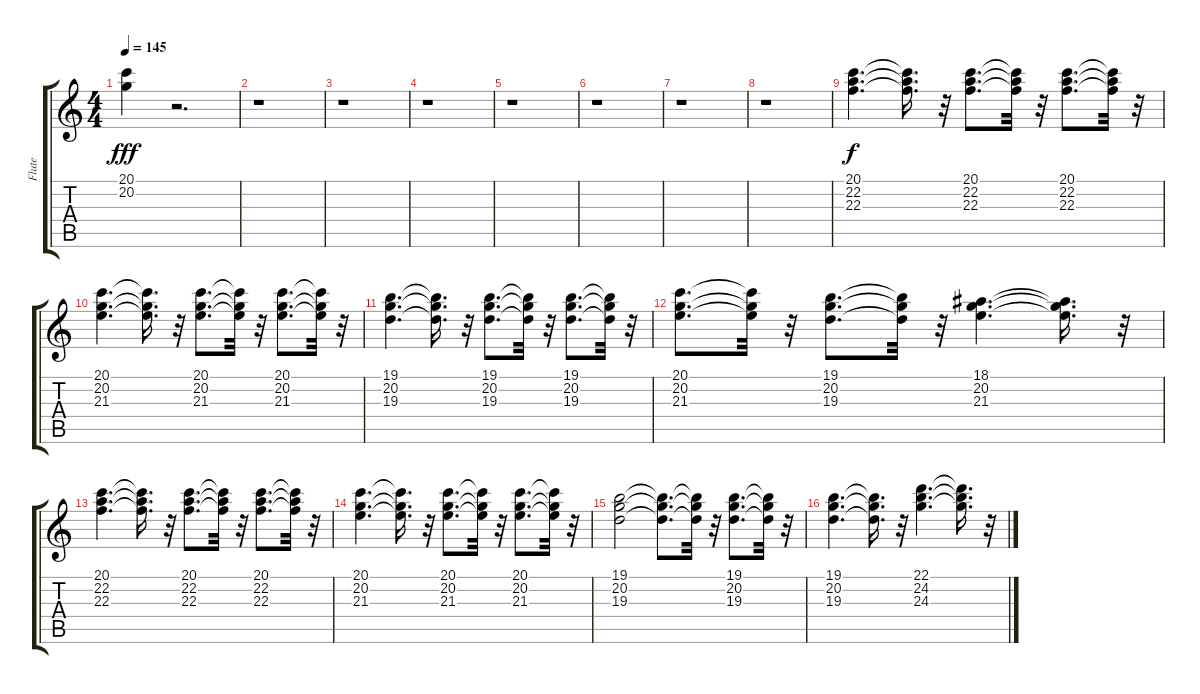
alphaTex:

\track ("Flute" "Flute") {instrument flute}
\staff {score tabs}
\tuning (E4 B3 G3 D3 A2 E2) {hide}
\ts (4 4)
\tempo 145
\clef g2
\ks c
(20.1 20.2).4{dy fff} r.2{d} |
r.1 |
r.1 |
r.1 |
r.1 |
r.1 |
r.1 |
r.1 |
(20.1 22.2 22.3).4{d dy f} (20.1{t} 22.2{t} 22.3{t}).16{d} r.32 (20.1 22.2 22.3).8{d} (20.1{t} 22.2{t} 22.3{t}).32 r.32 (20.1 22.2 22.3).8{d} (20.1{t} 22.2{t} 22.3{t}).32 r.32 |
(20.1 20.2 21.3).4{d} (20.1{t} 20.2{t} 21.3{t}).16{d} r.32 (20.1 20.2 21.3).8{d} (20.1{t} 20.2{t} 21.3{t}).32 r.32 (20.1 20.2 21.3).8{d} (20.1{t} 20.2{t} 21.3{t}).32 r.32 |
(19.1 20.2 19.3).4{d} (19.1{t} 20.2{t} 19.3{t}).16{d} r.32 (19.1 20.2 19.3).8{d} (19.1{t} 20.2{t} 19.3{t}).32 r.32 (19.1 20.2 19.3).8{d} (19.1{t} 20.2{t} 19.3{t}).32 r.32 |
(20.1 20.2 21.3).8{d} (20.1{t} 20.2{t} 21.3{t}).32 r.32 (19.1 20.2 19.3).8{d} (19.1{t} 20.2{t} 19.3{t}).32 r.32 (18.1 20.2 21.3).4{d} (18.1{t} 20.2{t} 21.3{t}).16{d} r.32 |
(20.1 22.2 22.3).4{d} (20.1{t} 22.2{t} 22.3{t}).16{d} r.32 (20.1 22.2 22.3).8{d} (20.1{t} 22.2{t} 22.3{t}).32 r.32 (20.1 22.2 22.3).8{d} (20.1{t} 22.2{t} 22.3{t}).32 r.32 |
(20.1 20.2 21.3).4{d} (20.1{t} 20.2{t} 21.3{t}).16{d} r.32 (20.1 20.2 21.3).8{d} (20.1{t} 20.2{t} 21.3{t}).32 r.32 (20.1 20.2 21.3).8{d} (20.1{t} 20.2{t} 21.3{t}).32 r.32 |
(19.1 20.2 19.3).2 (19.1{t} 20.2{t} 19.3{t}).8{d} (19.1{t} 20.2{t} 19.3{t}).32 r.32 (19.1 20.2 19.3).8{d} (19.1{t} 20.2{t} 19.3{t}).32 r.32 |
(19.1 20.2 19.3).4{d} (19.1{t} 20.2{t} 19.3{t}).16{d} r.32 (22.1 24.2 24.3).4{d} (22.1{t} 24.2{t} 24.3{t}).16{d} r.32
